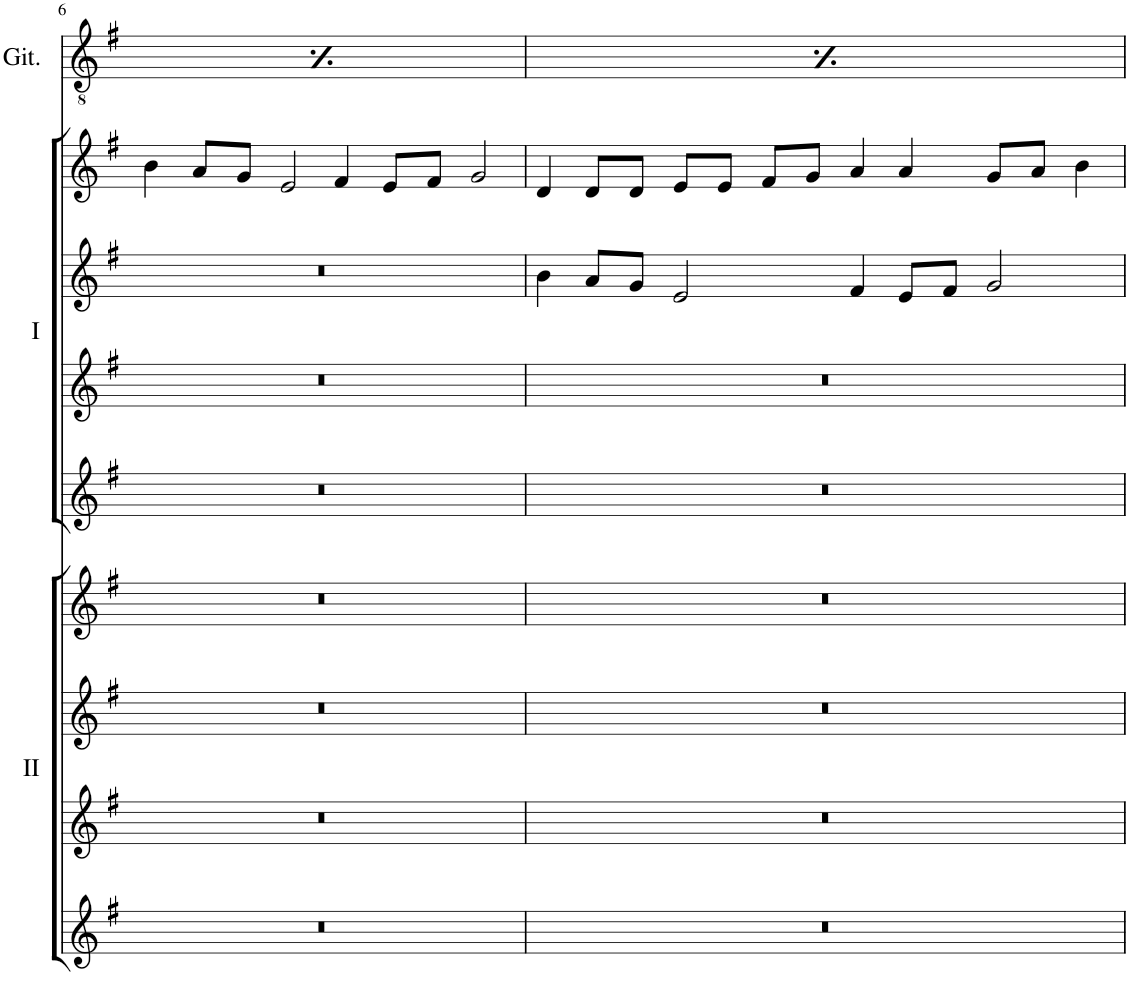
**kern	**kern	**kern	**kern	**kern	**kern	**kern	**kern	**kern	**harte
*part3	*part3	*part3	*part3	*part2	*part2	*part2	*part2	*part1	*part1
*staff9	*staff8	*staff7	*staff6	*staff5	*staff4	*staff3	*staff2	*staff1	*
*I"Kanon II	*	*	*	*I"Kanon I	*	*	*	*I"Gitarre	*
*I'II	*	*	*	*I'I	*	*	*	*I'Git.	*
!!LO:PB:g=z
*clefG2	*clefG2	*clefG2	*clefG2	*clefG2	*clefG2	*clefG2	*clefG2	*clefGv2	*
*k[f#]	*k[f#]	*k[f#]	*k[f#]	*k[f#]	*k[f#]	*k[f#]	*k[f#]	*k[f#]	*
*M4/2	*M4/2	*M4/2	*M4/2	*M4/2	*M4/2	*M4/2	*M4/2	*M4/2	*
*MM96	*MM96	*MM96	*MM96	*MM96	*MM96	*MM96	*MM96	*MM96	*
=6	=6	=6	=6	=6	=6	=6	=6	=6	=6
0r	0r	0r	0r	0r	0r	0r	4b\	2GG/ 2BB/ 2D/ 2G/ 2B/ 2g/	G:maj
.	.	.	.	.	.	.	8a/L	.	.
.	.	.	.	.	.	.	8g/J	.	.
.	.	.	.	.	.	.	2e/	2C/ 2E/ 2G/ 2c/ 2e/	C:maj
.	.	.	.	.	.	.	4f#/	2D/ 2A/ 2d/ 2f#/	D:maj
.	.	.	.	.	.	.	8e/L	.	.
.	.	.	.	.	.	.	8f#/J	.	.
.	.	.	.	.	.	.	2g/	2GG/ 2BB/ 2D/ 2G/ 2B/ 2g/	G:maj
=7	=7	=7	=7	=7	=7	=7	=7	=7	=7
*	*	*	*	*	*	*	*	*MM96	*
0r	0r	0r	0r	0r	0r	4b\	4d/	2GG/ 2BB/ 2D/ 2G/ 2B/ 2g/	G:maj
.	.	.	.	.	.	8a/L	8d/L	.	.
.	.	.	.	.	.	8g/J	8d/J	.	.
.	.	.	.	.	.	2e/	8e/L	2C/ 2E/ 2G/ 2c/ 2e/	C:maj
.	.	.	.	.	.	.	8e/J	.	.
.	.	.	.	.	.	.	8f#/L	.	.
.	.	.	.	.	.	.	8g/J	.	.
.	.	.	.	.	.	4f#/	4a/	2D/ 2A/ 2d/ 2f#/	D:maj
.	.	.	.	.	.	8e/L	4a/	.	.
.	.	.	.	.	.	8f#/J	.	.	.
.	.	.	.	.	.	2g/	8g/L	2GG/ 2BB/ 2D/ 2G/ 2B/ 2g/	G:maj
.	.	.	.	.	.	.	8a/J	.	.
.	.	.	.	.	.	.	4b\	.	.
=	=	=	=	=	=	=	=	=	=
*-	*-	*-	*-	*-	*-	*-	*-	*-	*-
